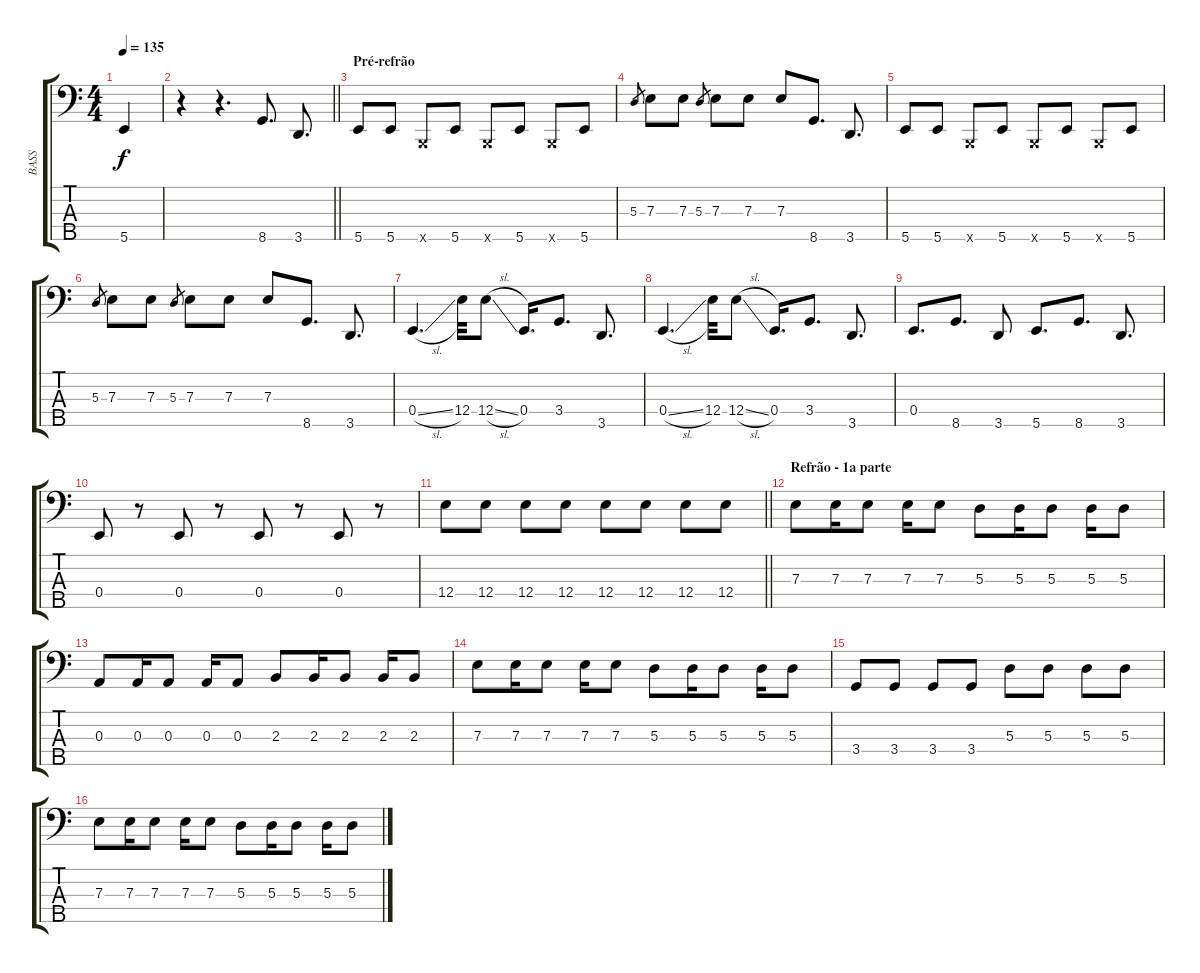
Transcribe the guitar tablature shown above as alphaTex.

\track ("BASS" "BASS") {instrument electricbassfinger}
\staff {score tabs}
\tuning (G2 D2 A1 E1 B0) {hide}
\ts (4 4)
\tempo 135
\clef f4
\ks c
5.5.4{dy f} |
\barLineRight lightlight
r.4 r.4{d} 8.5.8{d} 3.5.8{d} |
\section ("" "Pré-refrão")
5.5.8 5.5.8 0.5{x}.8 5.5.8 0.5{x}.8 5.5.8 0.5{x}.8 5.5.8 |
5.3.8{gr} 7.3.8 7.3.8 5.3.8{gr} 7.3.8 7.3.8 7.3.8 8.5.8{d} 3.5.8{d} |
5.5.8 5.5.8 0.5{x}.8 5.5.8 0.5{x}.8 5.5.8 0.5{x}.8 5.5.8 |
5.3.8{gr} 7.3.8 7.3.8 5.3.8{gr} 7.3.8 7.3.8 7.3.8 8.5.8{d} 3.5.8{d} |
0.4{sl}.4{d} 12.4.32 12.4{sl}.8 0.4.16{d} 3.4.8{d} 3.5.8{d} |
0.4{sl}.4{d} 12.4.32 12.4{sl}.8 0.4.16{d} 3.4.8{d} 3.5.8{d} |
0.4.8{d} 8.5.8{d} 3.5.8 5.5.8{d} 8.5.8{d} 3.5.8{d} |
0.4.8 r.8 0.4.8 r.8 0.4.8 r.8 0.4.8 r.8 |
\barLineRight lightlight
12.4.8 12.4.8 12.4.8 12.4.8 12.4.8 12.4.8 12.4.8 12.4.8 |
\section ("" "Refrão - 1a parte")
7.3.8 7.3.16 7.3.8 7.3.16 7.3.8 5.3.8 5.3.16 5.3.8 5.3.16 5.3.8 |
0.3.8 0.3.16 0.3.8 0.3.16 0.3.8 2.3.8 2.3.16 2.3.8 2.3.16 2.3.8 |
7.3.8 7.3.16 7.3.8 7.3.16 7.3.8 5.3.8 5.3.16 5.3.8 5.3.16 5.3.8 |
3.4.8 3.4.8 3.4.8 3.4.8 5.3.8 5.3.8 5.3.8 5.3.8 |
7.3.8 7.3.16 7.3.8 7.3.16 7.3.8 5.3.8 5.3.16 5.3.8 5.3.16 5.3.8
